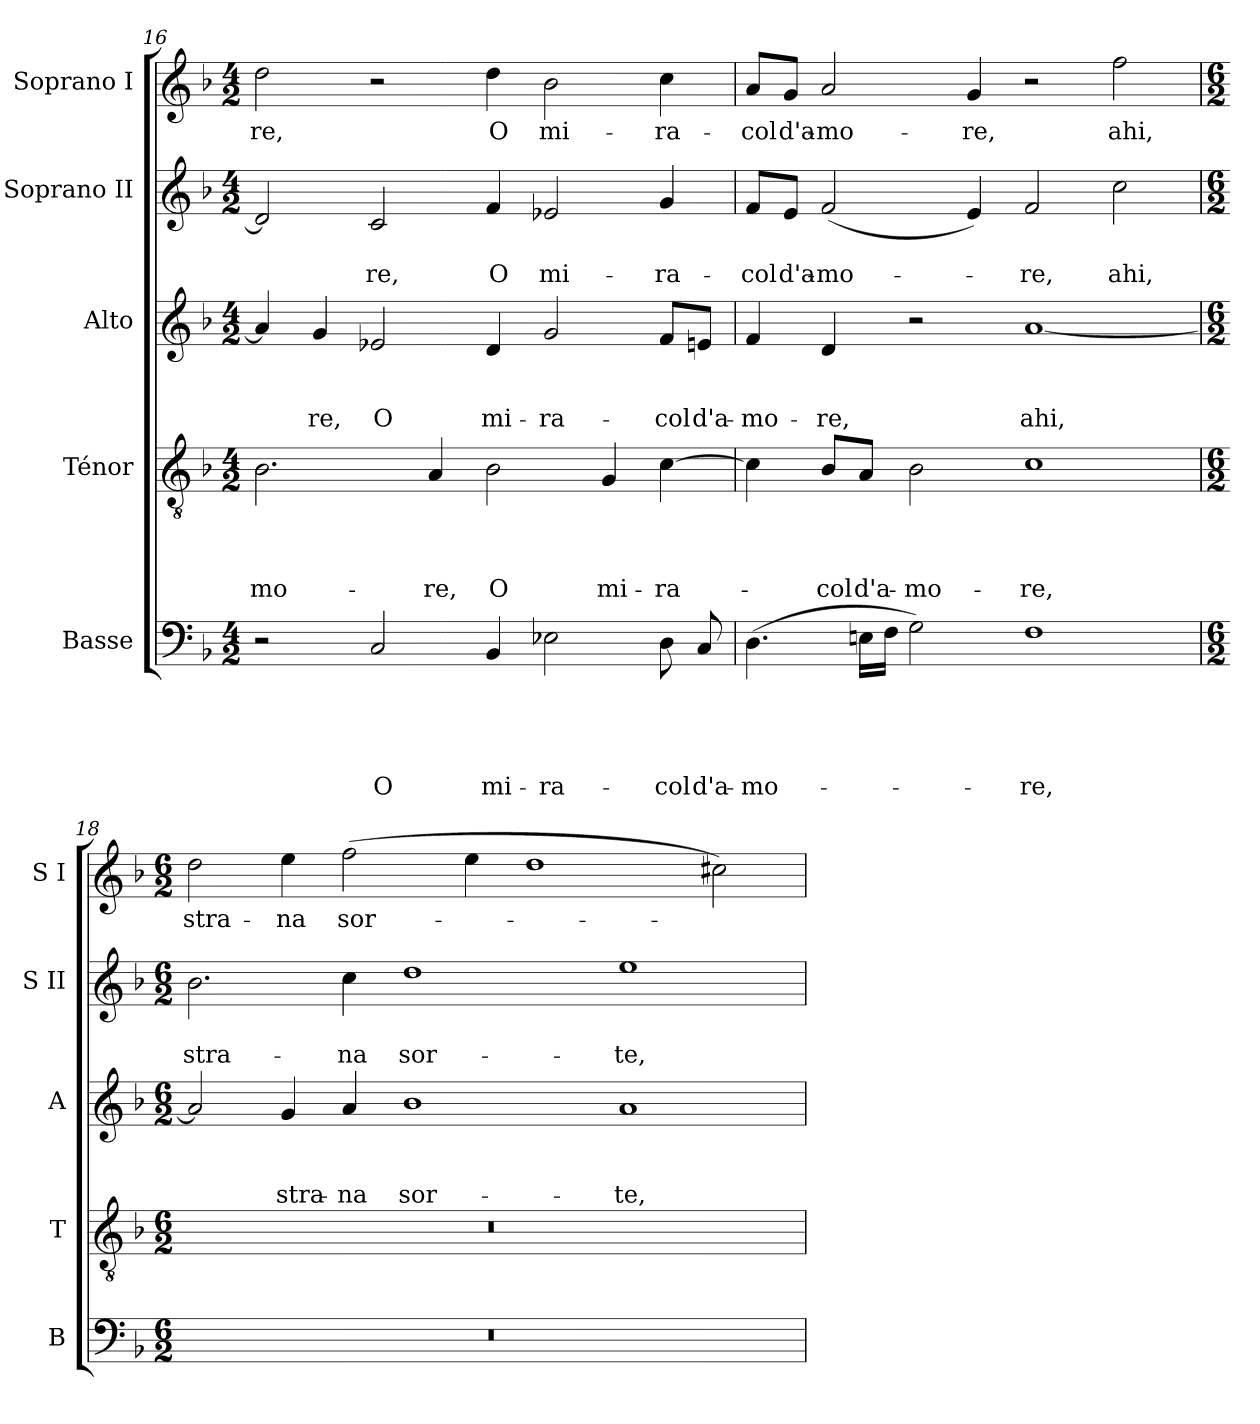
**kern	**text	**text	**text	**text	**text	**kern	**text	**text	**text	**text	**kern	**text	**text	**text	**kern	**text	**text	**kern	**text
*part5	*part5	*part5	*part5	*part5	*part5	*part4	*part4	*part4	*part4	*part4	*part3	*part3	*part3	*part3	*part2	*part2	*part2	*part1	*part1
*staff5	*staff5	*staff5	*staff5	*staff5	*staff5	*staff4	*staff4	*staff4	*staff4	*staff4	*staff3	*staff3	*staff3	*staff3	*staff2	*staff2	*staff2	*staff1	*staff1
*I"Basse	*	*	*	*	*	*I"Ténor	*	*	*	*	*I"Alto	*	*	*	*I"Soprano II	*	*	*I"Soprano I	*
*I'B	*	*	*	*	*	*I'T	*	*	*	*	*I'A	*	*	*	*I'S II	*	*	*I'S I	*
*clefF4	*	*	*	*	*	*clefGv2	*	*	*	*	*clefG2	*	*	*	*clefG2	*	*	*clefG2	*
*k[b-]	*	*	*	*	*	*k[b-]	*	*	*	*	*k[b-]	*	*	*	*k[b-]	*	*	*k[b-]	*
*F:	*	*	*	*	*	*F:	*	*	*	*	*F:	*	*	*	*F:	*	*	*F:	*
*M4/2	*	*	*	*	*	*M4/2	*	*	*	*	*M4/2	*	*	*	*M4/2	*	*	*M4/2	*
=16	=16	=16	=16	=16	=16	=16	=16	=16	=16	=16	=16	=16	=16	=16	=16	=16	=16	=16	=16
!	!	!	!	!	!	!	!	!	!	!LO:LY:b	!	!	!	!	!	!	!	!	!
!	!	!	!	!	!	!	!	!	!	!	!	!	!	!	!	!	!	!	!LO:LY:b
2r	.	.	.	.	.	2.B-\	.	.	.	-mo-	4a/]	.	.	.	2d/]	.	.	2dd\	-re,
!	!	!	!	!	!	!	!	!	!	!	!	!	!	!LO:LY:b	!	!	!	!	!
.	.	.	.	.	.	.	.	.	.	.	4g/	.	.	-re,	.	.	.	.	.
!	!	!	!	!	!LO:LY:b	!	!	!	!	!	!	!	!	!	!	!	!	!	!
!	!	!	!	!	!	!	!	!	!	!	!	!	!	!LO:LY:b	!	!	!	!	!
!	!	!	!	!	!	!	!	!	!	!	!	!	!	!	!	!	!LO:LY:b	!	!
2C/	.	.	.	.	O	.	.	.	.	.	2e-X/	.	.	O	2c/	.	-re,	2r	.
!	!	!	!	!	!	!	!	!	!	!LO:LY:b	!	!	!	!	!	!	!	!	!
.	.	.	.	.	.	4A/	.	.	.	-re,	.	.	.	.	.	.	.	.	.
!	!	!	!	!	!LO:LY:b	!	!	!	!	!	!	!	!	!	!	!	!	!	!
!	!	!	!	!	!	!	!	!	!	!LO:LY:b	!	!	!	!	!	!	!	!	!
!	!	!	!	!	!	!	!	!	!	!	!	!	!	!LO:LY:b	!	!	!	!	!
!	!	!	!	!	!	!	!	!	!	!	!	!	!	!	!	!	!LO:LY:b	!	!
!	!	!	!	!	!	!	!	!	!	!	!	!	!	!	!	!	!	!	!LO:LY:b
4BB-/	.	.	.	.	mi-	2B-\	.	.	.	O	4d/	.	.	mi-	4f/	.	O	4dd\	O
!	!	!	!	!	!LO:LY:b	!	!	!	!	!	!	!	!	!	!	!	!	!	!
!	!	!	!	!	!	!	!	!	!	!	!	!	!	!LO:LY:b	!	!	!	!	!
!	!	!	!	!	!	!	!	!	!	!	!	!	!	!	!	!	!LO:LY:b	!	!
!	!	!	!	!	!	!	!	!	!	!	!	!	!	!	!	!	!	!	!LO:LY:b
2E-X\	.	.	.	.	-ra-	.	.	.	.	.	2g/	.	.	-ra-	2e-X/	.	mi-	2b-\	mi-
!	!	!	!	!	!	!	!	!	!	!LO:LY:b	!	!	!	!	!	!	!	!	!
.	.	.	.	.	.	4G/	.	.	.	mi-	.	.	.	.	.	.	.	.	.
!	!	!	!	!	!LO:LY:b	!	!	!	!	!	!	!	!	!	!	!	!	!	!
!	!	!	!	!	!	!	!	!	!	!LO:LY:b	!	!	!	!	!	!	!	!	!
!	!	!	!	!	!	!	!	!	!	!	!	!	!	!LO:LY:b	!	!	!	!	!
!	!	!	!	!	!	!	!	!	!	!	!	!	!	!	!	!	!LO:LY:b	!	!
!	!	!	!	!	!	!	!	!	!	!	!	!	!	!	!	!	!	!	!LO:LY:b
8D\	.	.	.	.	-col	[4c\	.	.	.	-ra-	8f/L	.	.	-col	4g/	.	-ra-	4cc\	-ra-
!	!	!	!	!	!LO:LY:b	!	!	!	!	!	!	!	!	!	!	!	!	!	!
!	!	!	!	!	!	!	!	!	!	!	!	!	!	!LO:LY:b	!	!	!	!	!
8C/	.	.	.	.	d'a-	.	.	.	.	.	8en/J	.	.	d'a-	.	.	.	.	.
=17	=17	=17	=17	=17	=17	=17	=17	=17	=17	=17	=17	=17	=17	=17	=17	=17	=17	=17	=17
!	!	!	!	!	!LO:LY:b	!	!	!	!	!	!	!	!	!	!	!	!	!	!
!	!	!	!	!	!	!	!	!	!	!	!	!	!	!LO:LY:b	!	!	!	!	!
!	!	!	!	!	!	!	!	!	!	!	!	!	!	!	!	!	!LO:LY:b	!	!
!	!	!	!	!	!	!	!	!	!	!	!	!	!	!	!	!	!	!	!LO:LY:b
(>4.D\	.	.	.	.	-mo-	4c\]	.	.	.	.	4f/	.	.	-mo-	8f/L	.	-col	8a/L	-col
!	!	!	!	!	!	!	!	!	!	!	!	!	!	!	!	!	!LO:LY:b	!	!
!	!	!	!	!	!	!	!	!	!	!	!	!	!	!	!	!	!	!	!LO:LY:b
.	.	.	.	.	.	.	.	.	.	.	.	.	.	.	8e/J	.	d'a-	8g/J	d'a-
!	!	!	!	!	!	!	!	!	!	!LO:LY:b	!	!	!	!	!	!	!	!	!
!	!	!	!	!	!	!	!	!	!	!	!	!	!	!LO:LY:b	!	!	!	!	!
!	!	!	!	!	!	!	!	!	!	!	!	!	!	!	!	!	!LO:LY:b	!	!
!	!	!	!	!	!	!	!	!	!	!	!	!	!	!	!	!	!	!	!LO:LY:b
.	.	.	.	.	.	8B-/L	.	.	.	-col	4d/	.	.	-re,	(<2f/	.	-mo-	2a/	-mo-
!	!	!	!	!	!	!	!	!	!	!LO:LY:b	!	!	!	!	!	!	!	!	!
16En\LL	.	.	.	.	.	8A/J	.	.	.	d'a-	.	.	.	.	.	.	.	.	.
16F\JJ	.	.	.	.	.	.	.	.	.	.	.	.	.	.	.	.	.	.	.
!	!	!	!	!	!	!	!	!	!	!LO:LY:b	!	!	!	!	!	!	!	!	!
2G\)	.	.	.	.	.	2B-\	.	.	.	-mo-	2r	.	.	.	.	.	.	.	.
!	!	!	!	!	!	!	!	!	!	!	!	!	!	!	!	!	!	!	!LO:LY:b
.	.	.	.	.	.	.	.	.	.	.	.	.	.	.	4e/)	.	.	4g/	-re,
!	!	!	!	!	!LO:LY:b	!	!	!	!	!	!	!	!	!	!	!	!	!	!
!	!	!	!	!	!	!	!	!	!	!LO:LY:b	!	!	!	!	!	!	!	!	!
!	!	!	!	!	!	!	!	!	!	!	!	!	!	!LO:LY:b	!	!	!	!	!
!	!	!	!	!	!	!	!	!	!	!	!	!	!	!	!	!	!LO:LY:b	!	!
1F	.	.	.	.	-re,	1c	.	.	.	-re,	[1a	.	.	ahi,	2f/	.	-re,	2r	.
!	!	!	!	!	!	!	!	!	!	!	!	!	!	!	!	!	!LO:LY:b	!	!
!	!	!	!	!	!	!	!	!	!	!	!	!	!	!	!	!	!	!	!LO:LY:b
.	.	.	.	.	.	.	.	.	.	.	.	.	.	.	2cc\	.	ahi,	2ff\	ahi,
=18	=18	=18	=18	=18	=18	=18	=18	=18	=18	=18	=18	=18	=18	=18	=18	=18	=18	=18	=18
*M6/2	*	*	*	*	*	*M6/2	*	*	*	*	*M6/2	*	*	*	*M6/2	*	*	*M6/2	*
!	!	!	!	!	!	!	!	!	!	!	!	!	!	!	!	!	!LO:LY:b	!	!
!	!	!	!	!	!	!	!	!	!	!	!	!	!	!	!	!	!	!	!LO:LY:b
0.r	.	.	.	.	.	0.r	.	.	.	.	2a/]	.	.	.	2.b-\	.	stra-	2dd\	stra-
!	!	!	!	!	!	!	!	!	!	!	!	!	!	!LO:LY:b	!	!	!	!	!
!	!	!	!	!	!	!	!	!	!	!	!	!	!	!	!	!	!	!	!LO:LY:b
.	.	.	.	.	.	.	.	.	.	.	4g/	.	.	stra-	.	.	.	4ee\	-na
!	!	!	!	!	!	!	!	!	!	!	!	!	!	!LO:LY:b	!	!	!	!	!
!	!	!	!	!	!	!	!	!	!	!	!	!	!	!	!	!	!LO:LY:b	!	!
!	!	!	!	!	!	!	!	!	!	!	!	!	!	!	!	!	!	!	!LO:LY:b
.	.	.	.	.	.	.	.	.	.	.	4a/	.	.	-na	4cc\	.	-na	(>2ff\	sor-
!	!	!	!	!	!	!	!	!	!	!	!	!	!	!LO:LY:b	!	!	!	!	!
!	!	!	!	!	!	!	!	!	!	!	!	!	!	!	!	!	!LO:LY:b	!	!
.	.	.	.	.	.	.	.	.	.	.	1b-	.	.	sor-	1dd	.	sor-	.	.
.	.	.	.	.	.	.	.	.	.	.	.	.	.	.	.	.	.	4ee\	.
.	.	.	.	.	.	.	.	.	.	.	.	.	.	.	.	.	.	1dd	.
!	!	!	!	!	!	!	!	!	!	!	!	!	!	!LO:LY:b	!	!	!	!	!
!	!	!	!	!	!	!	!	!	!	!	!	!	!	!	!	!	!LO:LY:b	!	!
.	.	.	.	.	.	.	.	.	.	.	1a	.	.	-te,	1ee	.	-te,	.	.
.	.	.	.	.	.	.	.	.	.	.	.	.	.	.	.	.	.	2cc#X\)	.
=	=	=	=	=	=	=	=	=	=	=	=	=	=	=	=	=	=	=	=
*-	*-	*-	*-	*-	*-	*-	*-	*-	*-	*-	*-	*-	*-	*-	*-	*-	*-	*-	*-
